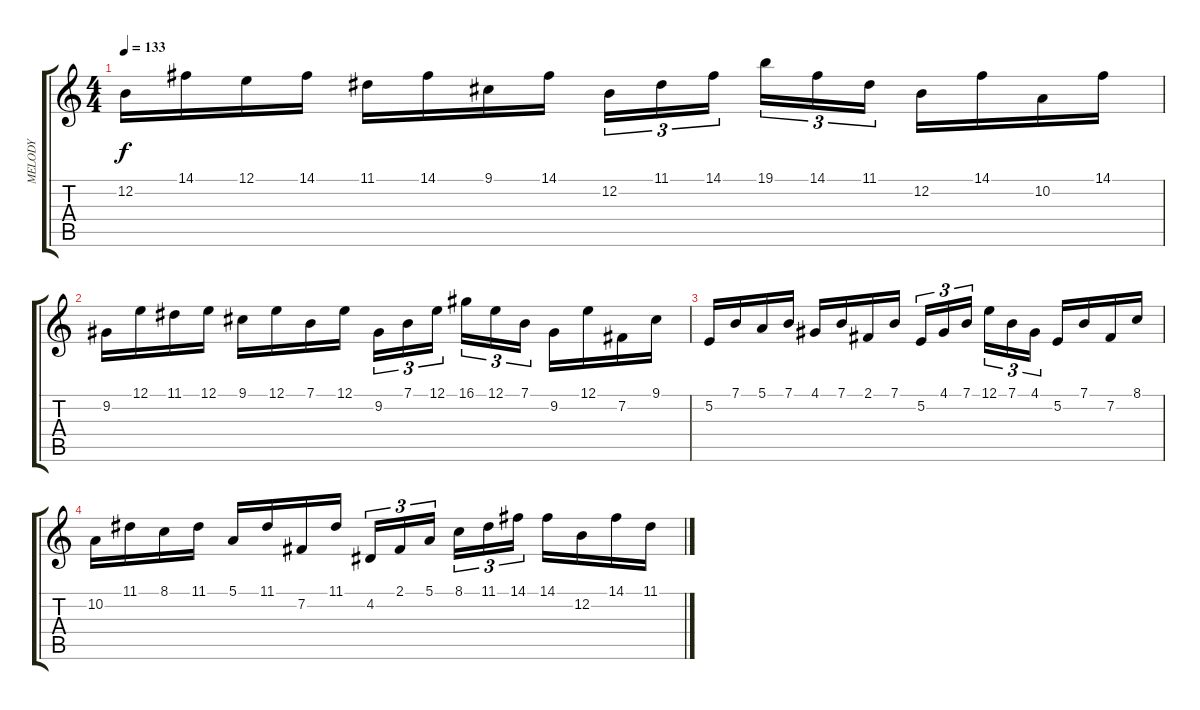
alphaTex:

\track ("MELODY" "MELODY") {instrument lead1square}
\staff {score tabs}
\tuning (E4 B3 G3 D3 A2 E2) {hide}
\ts (4 4)
\tempo 133
\clef g2
\ks c
12.2.16{dy f} 14.1.16 12.1.16 14.1.16 11.1.16 14.1.16 9.1.16 14.1.16 12.2.16{tu (3 2)} 11.1.16{tu (3 2)} 14.1.16{tu (3 2) beam splitsecondary} 19.1.16{tu (3 2)} 14.1.16{tu (3 2)} 11.1.16{tu (3 2)} 12.2.16 14.1.16 10.2.16 14.1.16 |
9.2.16 12.1.16 11.1.16 12.1.16 9.1.16 12.1.16 7.1.16 12.1.16 9.2.16{tu (3 2)} 7.1.16{tu (3 2)} 12.1.16{tu (3 2) beam splitsecondary} 16.1.16{tu (3 2)} 12.1.16{tu (3 2)} 7.1.16{tu (3 2)} 9.2.16 12.1.16 7.2.16 9.1.16 |
5.2.16 7.1.16 5.1.16 7.1.16 4.1.16 7.1.16 2.1.16 7.1.16 5.2.16{tu (3 2)} 4.1.16{tu (3 2)} 7.1.16{tu (3 2) beam splitsecondary} 12.1.16{tu (3 2)} 7.1.16{tu (3 2)} 4.1.16{tu (3 2)} 5.2.16 7.1.16 7.2.16 8.1.16 |
10.2.16 11.1.16 8.1.16 11.1.16 5.1.16 11.1.16 7.2.16 11.1.16 4.2.16{tu (3 2)} 2.1.16{tu (3 2)} 5.1.16{tu (3 2) beam splitsecondary} 8.1.16{tu (3 2)} 11.1.16{tu (3 2)} 14.1.16{tu (3 2)} 14.1.16 12.2.16 14.1.16 11.1.16
